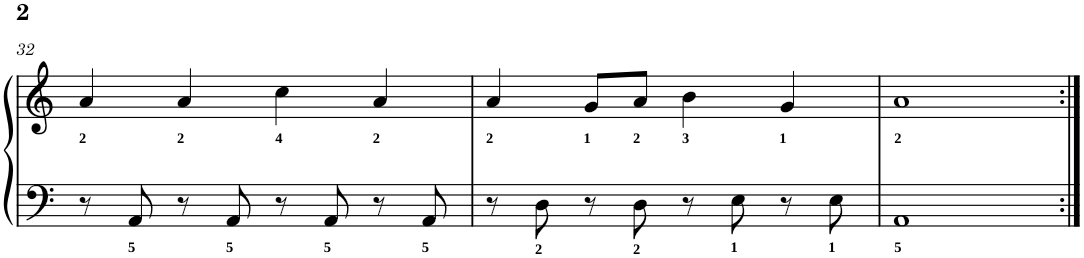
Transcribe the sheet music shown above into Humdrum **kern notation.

**kern	**kern
*part1	*part1
*staff2	*staff1
*I"Piano	*
*I'Pno.	*
!!LO:PB:g=z
*clefF4	*clefG2
*k[]	*k[]
*M4/4	*M4/4
=32	=32
!	!LO:TX:b:B:t=2
8r	4a/
!LO:TX:b:B:t=5	!
8AA/	.
!	!LO:TX:b:B:t=2
8r	4a/
!LO:TX:b:B:t=5	!
8AA/	.
!	!LO:TX:b:B:t=4
8r	4cc\
!LO:TX:b:B:t=5	!
8AA/	.
!	!LO:TX:b:B:t=2
8r	4a/
!LO:TX:b:B:t=5	!
8AA/	.
=33	=33
!	!LO:TX:b:B:t=2
8r	4a/
!LO:TX:b:B:t=2	!
8D\	.
!	!LO:TX:b:B:t=1
8r	8g/L
!	!LO:TX:b:B:t=2
!LO:TX:b:B:t=2	!
8D\	8a/J
!	!LO:TX:b:B:t=3
8r	4b\
!LO:TX:b:B:t=1	!
8E\	.
!	!LO:TX:b:B:t=1
8r	4g/
!LO:TX:b:B:t=1	!
8E\	.
=34	=34
!	!LO:TX:b:B:t=2
!LO:TX:b:B:t=5	!
1AA	1a
=:|!	=:|!
*-	*-
